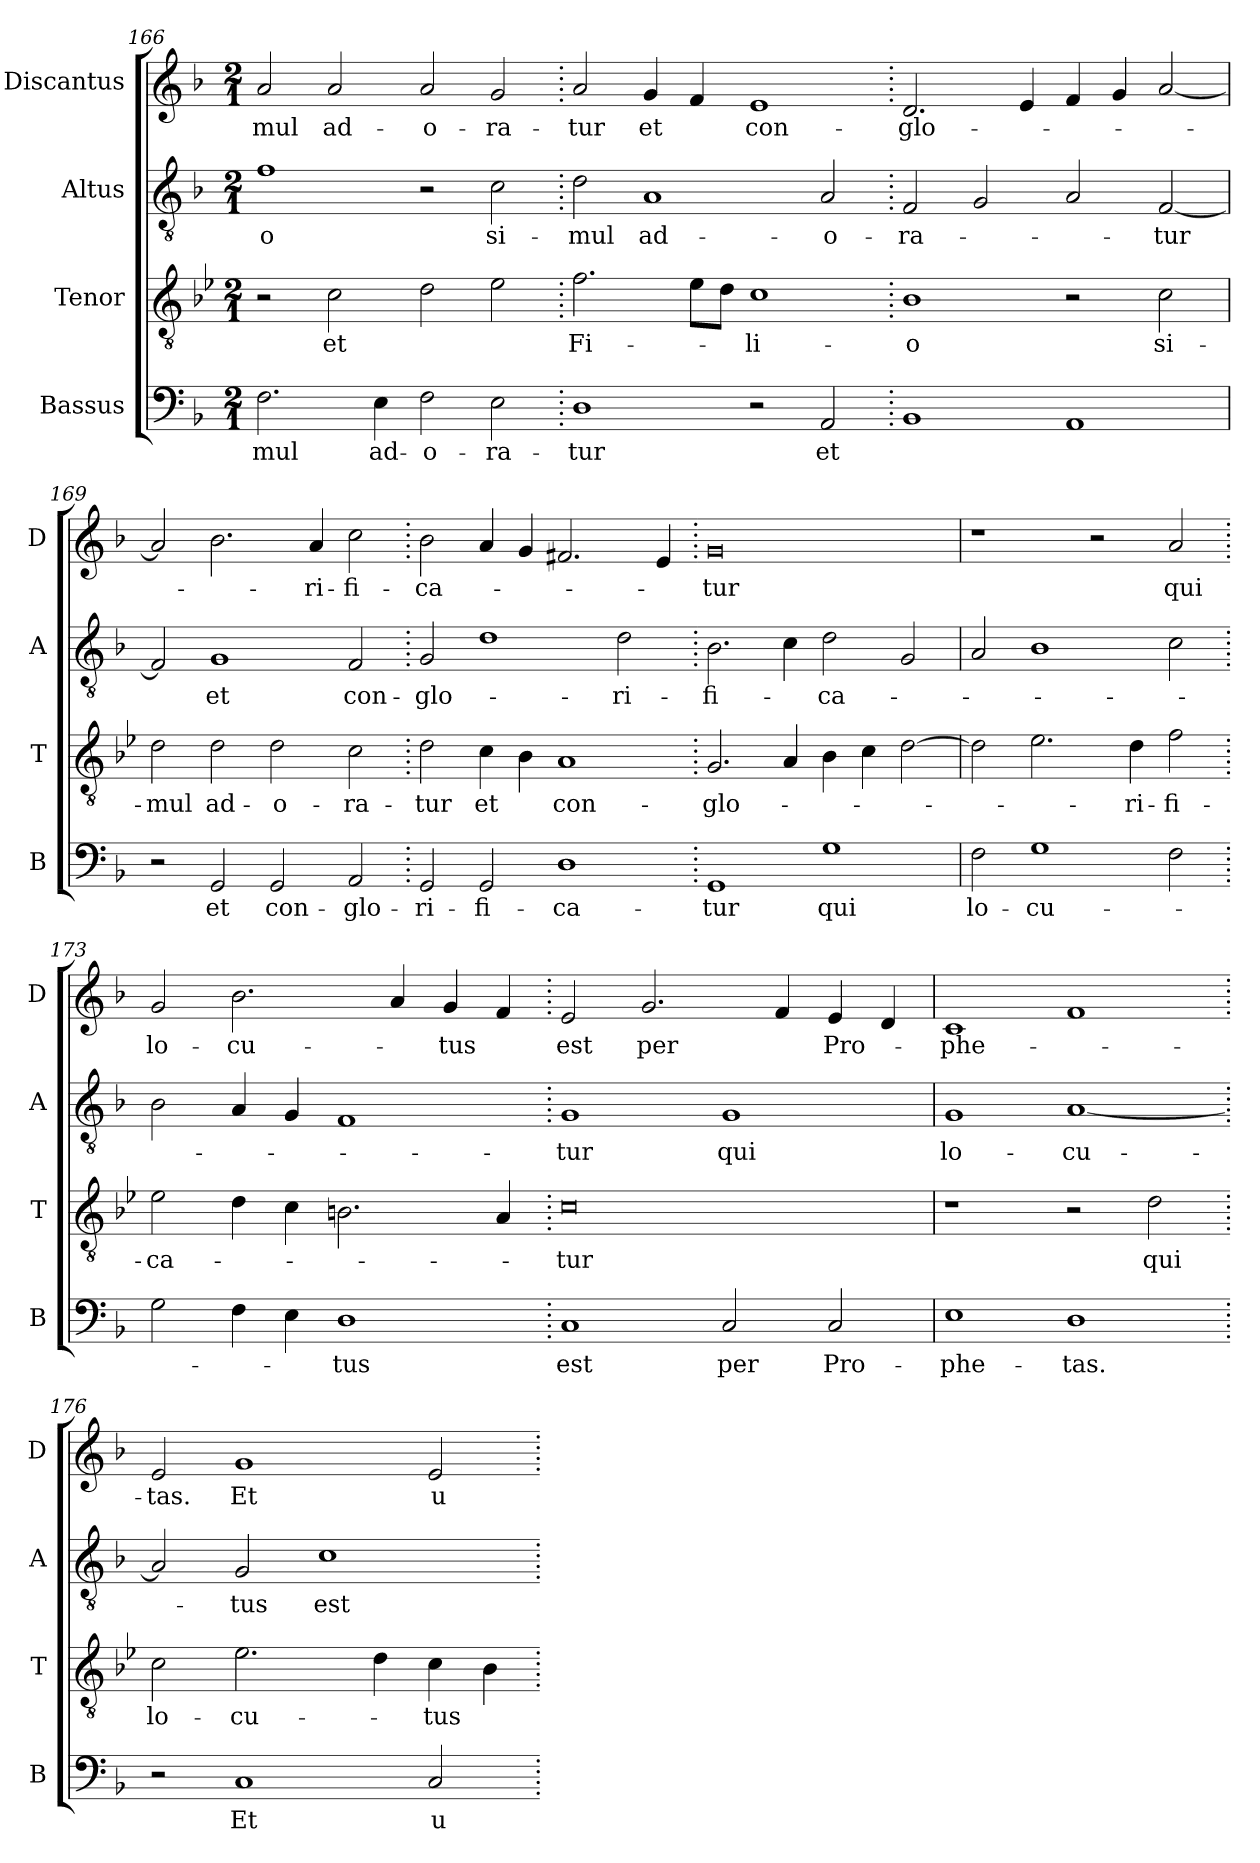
**kern	**text	**kern	**text	**kern	**text	**kern	**text
*part4	*part4	*part3	*part3	*part2	*part2	*part1	*part1
*staff4	*staff4	*staff3	*staff3	*staff2	*staff2	*staff1	*staff1
*I"Bassus	*	*I"Tenor	*	*I"Altus	*	*I"Discantus	*
*I'B	*	*I'T	*	*I'A	*	*I'D	*
*clefF4	*	*clefGv2	*	*clefGv2	*	*clefG2	*
*k[b-]	*	*k[b-e-]	*	*k[b-]	*	*k[b-]	*
*M2/1	*	*M2/1	*	*M2/1	*	*M2/1	*
=166	=166	=166	=166	=166	=166	=166	=166
2.F\	-mul	2r	.	1f	-o	2a/	-mul
.	.	2c\	et	.	.	2a/	ad-
4E\	ad-	.	.	.	.	.	.
2F\	-o-	2d\	.	2r	.	2a/	-o-
2E\	-ra-	2e-\	.	2c\	si-	2g/	-ra-
=167.	=167.	=167.	=167.	=167.	=167.	=167.	=167.
1D	-tur	2.f\	Fi-	2d\	-mul	2a/	-tur
.	.	.	.	1A	ad-	4g/	et
.	.	8e-\L	.	.	.	4f/	.
.	.	8d\J	.	.	.	.	.
2r	.	1c	-li-	.	.	1e	con-
2AA/	et	.	.	2A/	-o-	.	.
=168.	=168.	=168.	=168.	=168.	=168.	=168.	=168.
1BB-	.	1B-	-o	2F/	-ra-	2.d/	-glo-
.	.	.	.	2G/	.	.	.
.	.	.	.	.	.	4e/	.
1AA	.	2r	.	2A/	.	4f/	.
.	.	.	.	.	.	4g/	.
.	.	2c\	si-	[2F/	-tur	[2a/	.
=169	=169	=169	=169	=169	=169	=169	=169
2r	.	2d\	-mul	2F/]	.	2a/]	.
2GG/	et	2d\	ad-	1G	et	2.b-\	.
2GG/	con-	2d\	-o-	.	.	.	.
.	.	.	.	.	.	4a/	-ri-
2AA/	-glo-	2c\	-ra-	2F/	con-	2cc\	-fi-
=170.	=170.	=170.	=170.	=170.	=170.	=170.	=170.
2GG/	-ri-	2d\	-tur	2G/	-glo-	2b-\	-ca-
2GG/	-fi-	4c\	et	1d	.	4a/	.
.	.	4B-\	.	.	.	4g/	.
1D	-ca-	1A	con-	.	.	2.f#X/	.
.	.	.	.	2d\	-ri-	.	.
.	.	.	.	.	.	4e/	.
=171.	=171.	=171.	=171.	=171.	=171.	=171.	=171.
1GG	-tur	2.G/	-glo-	2.B-\	-fi-	0g	-tur
.	.	4A/	.	4c\	.	.	.
1G	qui	4B-\	.	2d\	-ca-	.	.
.	.	4c\	.	.	.	.	.
.	.	[2d\	.	2G/	.	.	.
=172	=172	=172	=172	=172	=172	=172	=172
2F\	lo-	2d\]	.	2A/	.	1r	.
1G	-cu-	2.e-\	.	1B-	.	.	.
.	.	.	.	.	.	2r	.
.	.	4d\	-ri-	.	.	.	.
2F\	.	2f\	-fi-	2c\	.	2a/	qui
=173.	=173.	=173.	=173.	=173.	=173.	=173.	=173.
2G\	.	2e-\	-ca-	2B-\	.	2g/	lo-
4F\	.	4d\	.	4A/	.	2.b-\	-cu-
4E\	.	4c\	.	4G/	.	.	.
1D	-tus	2.Bn\	.	1F	.	.	.
.	.	.	.	.	.	4a/	.
.	.	.	.	.	.	4g/	-tus
.	.	4A/	.	.	.	4f/	.
=174.	=174.	=174.	=174.	=174.	=174.	=174.	=174.
1C	est	0c	-tur	1G	-tur	2e/	est
.	.	.	.	.	.	2.g/	per
2C/	per	.	.	1G	qui	.	.
.	.	.	.	.	.	4f/	.
2C/	Pro-	.	.	.	.	4e/	Pro-
.	.	.	.	.	.	4d/	.
=175	=175	=175	=175	=175	=175	=175	=175
1E	-phe-	1r	.	1G	lo-	1c	-phe-
1D	-tas.	2r	.	[1A	-cu-	1f	.
.	.	2d\	qui	.	.	.	.
=176.	=176.	=176.	=176.	=176.	=176.	=176.	=176.
2r	.	2c\	lo-	2A/]	.	2e/	-tas.
1C	Et	2.e-\	-cu-	2G/	-tus	1g	Et
.	.	.	.	1c	est	.	.
.	.	4d\	.	.	.	.	.
2C/	u-	4c\	-tus	.	.	2e/	u-
.	.	4B-\	.	.	.	.	.
=.	=.	=.	=.	=.	=.	=.	=.
*-	*-	*-	*-	*-	*-	*-	*-
